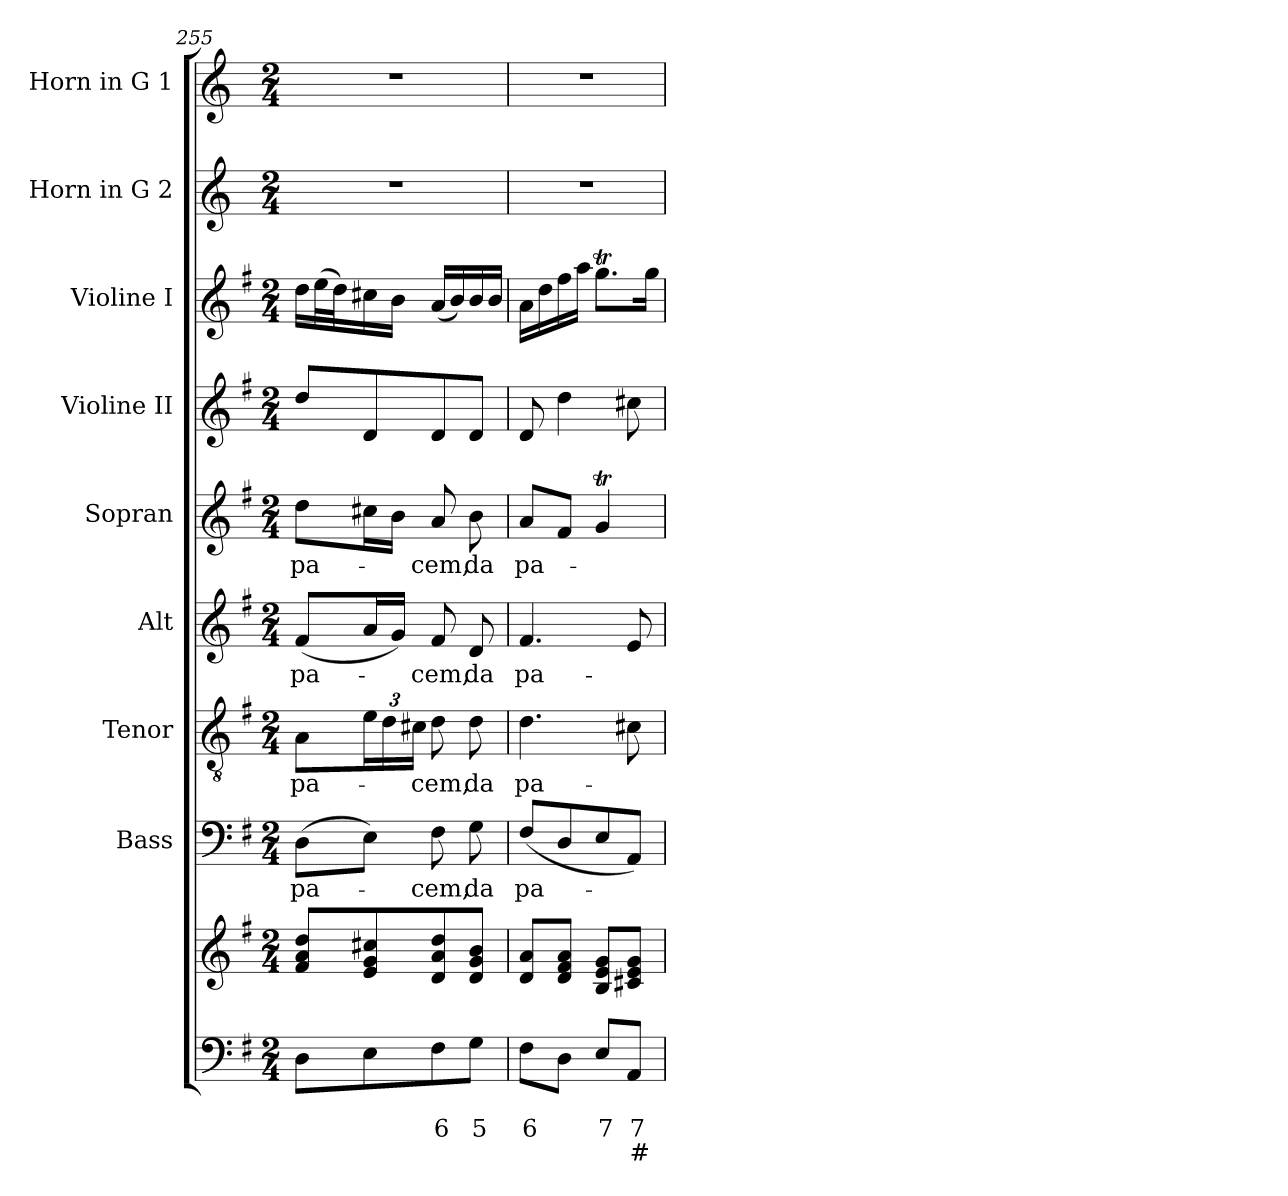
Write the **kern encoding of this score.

**kern	**text	**text	**text	**kern	**kern	**text	**kern	**text	**kern	**text	**kern	**text	**kern	**kern	**kern	**kern
*part9	*part9	*part9	*part9	*part9	*part8	*part8	*part7	*part7	*part6	*part6	*part5	*part5	*part4	*part3	*part2	*part1
*staff10	*staff10	*staff10	*staff10	*staff9	*staff8	*staff8	*staff7	*staff7	*staff6	*staff6	*staff5	*staff5	*staff4	*staff3	*staff2	*staff1
*	*	*	*	*	*I"Bass	*	*I"Tenor	*	*I"Alt	*	*I"Sopran	*	*I"Violine II	*I"Violine I	*I"Horn in G 2	*I"Horn in G 1
*	*	*	*	*	*I'B.	*	*I'T.	*	*I'A.	*	*I'S.	*	*I'Vl. II	*I'Vl. I	*	*
*clefF4	*	*	*	*clefG2	*clefF4	*	*clefGv2	*	*clefG2	*	*clefG2	*	*clefG2	*clefG2	*clefG2	*clefG2
*	*	*	*	*	*	*	*	*	*	*	*	*	*	*	*ITrd3c5	*ITrd3c5
*k[f#]	*	*	*	*k[f#]	*k[f#]	*	*k[f#]	*	*k[f#]	*	*k[f#]	*	*k[f#]	*k[f#]	*k[f#]	*k[f#]
*G:	*	*	*	*G:	*G:	*	*G:	*	*G:	*	*G:	*	*G:	*G:	*G:	*G:
*M2/4	*	*	*	*M2/4	*M2/4	*	*M2/4	*	*M2/4	*	*M2/4	*	*M2/4	*M2/4	*M2/4	*M2/4
=255	=255	=255	=255	=255	=255	=255	=255	=255	=255	=255	=255	=255	=255	=255	=255	=255
!	!	!	!	!	!	!LO:LY:b	!	!LO:LY:b	!	!LO:LY:b	!	!LO:LY:b	!	!	!	!
8D\L	.	.	.	8f#/ 8a/ 8dd/L	(>8D\L	pa-	8A\L	pa-	(<8f#/L	pa-	8dd\L	pa-	8dd/L	16dd\LL	2r	2r
.	.	.	.	.	.	.	.	.	.	.	.	.	.	(>32ee\L	.	.
.	.	.	.	.	.	.	.	.	.	.	.	.	.	32dd\J)	.	.
8E\	.	.	.	8e/ 8g/ 8cc#X/	8E\J)	.	24e\L	.	16a/L	.	16cc#X\L	.	8d/	16cc#X\	.	.
.	.	.	.	.	.	.	24d\	.	.	.	.	.	.	.	.	.
.	.	.	.	.	.	.	.	.	16g/JJ)	.	16b\JJ	.	.	16b\JJ	.	.
.	.	.	.	.	.	.	24c#X\JJ	.	.	.	.	.	.	.	.	.
!	!	!LO:LY:b	!	!	!	!LO:LY:b	!	!LO:LY:b	!	!LO:LY:b	!	!LO:LY:b	!	!	!	!
8F#\	.	6	.	8d/ 8a/ 8dd/	8F#\	-cem,	8d\	-cem,	8f#/	-cem,	8a/	-cem,	8d/	(<16a/LL	.	.
.	.	.	.	.	.	.	.	.	.	.	.	.	.	16b/)	.	.
!	!	!LO:LY:b	!	!	!	!LO:LY:b	!	!LO:LY:b	!	!LO:LY:b	!	!LO:LY:b	!	!	!	!
8G\J	.	5	.	8d/ 8g/ 8b/J	8G\	da	8d\	da	8d/	da	8b\	da	8d/J	16b/	.	.
.	.	.	.	.	.	.	.	.	.	.	.	.	.	16b/JJ	.	.
=256	=256	=256	=256	=256	=256	=256	=256	=256	=256	=256	=256	=256	=256	=256	=256	=256
!	!	!LO:LY:b	!	!	!	!LO:LY:b	!	!LO:LY:b	!	!LO:LY:b	!	!LO:LY:b	!	!	!	!
8F#\L	.	6	.	8d/ 8a/L	(<8F#/L	pa-	4.d\	pa-	4.f#/	pa-	8a/L	pa-	8d/	16a\LL	2r	2r
.	.	.	.	.	.	.	.	.	.	.	.	.	.	16dd\	.	.
8D\J	.	.	.	8d/ 8f#/ 8a/J	8D/	.	.	.	.	.	8f#/J	.	4dd\	16ff#\	.	.
.	.	.	.	.	.	.	.	.	.	.	.	.	.	16aa\JJ	.	.
!	!	!LO:LY:b	!	!	!	!	!	!	!	!	!	!	!	!	!	!
8E/L	.	7	.	8B/ 8e/ 8g/L	8E/	.	.	.	.	.	4gT/	.	.	8.ggT\L	.	.
!	!	!LO:LY:b	!LO:LY:b	!	!	!	!	!	!	!	!	!	!	!	!	!
8AA/J	.	7	#	8c#X/ 8e/ 8g/J	8AA/J)	.	8c#X\	.	8e/	.	.	.	8cc#X\	.	.	.
.	.	.	.	.	.	.	.	.	.	.	.	.	.	16gg\Jk	.	.
=	=	=	=	=	=	=	=	=	=	=	=	=	=	=	=	=
*-	*-	*-	*-	*-	*-	*-	*-	*-	*-	*-	*-	*-	*-	*-	*-	*-
